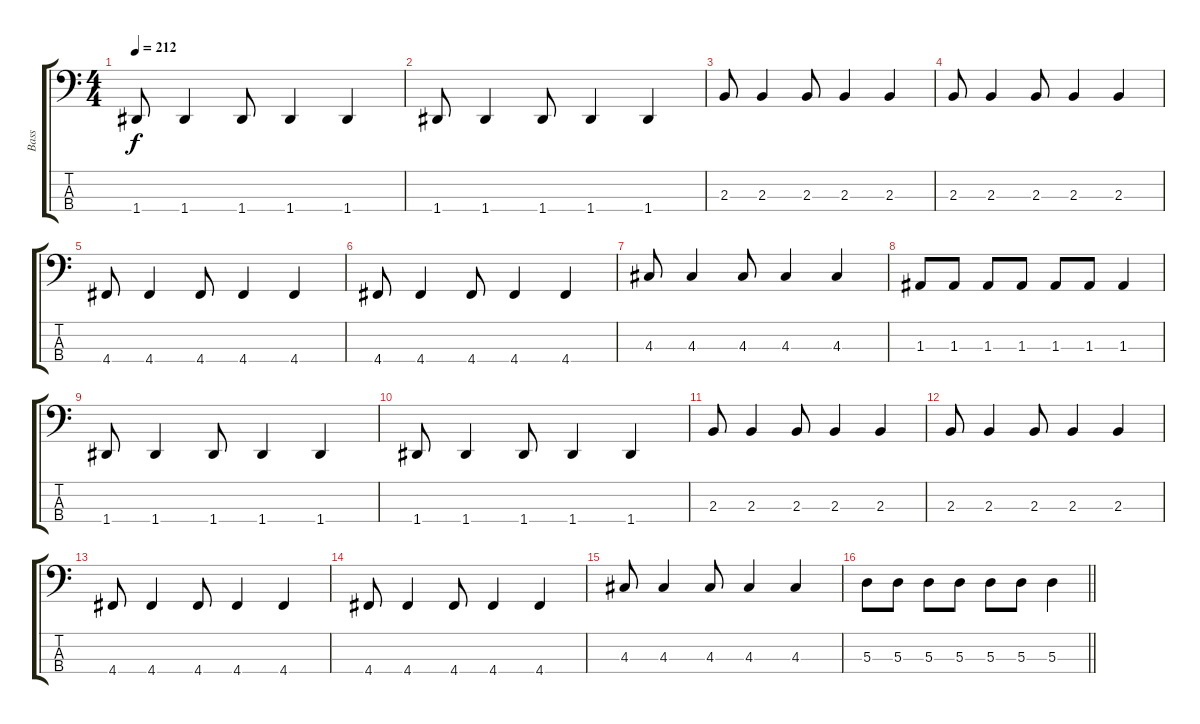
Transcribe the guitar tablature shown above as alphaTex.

\track ("Bass" "Bass") {instrument electricbassfinger}
\staff {score tabs}
\tuning (G2 D2 A1 D1) {hide}
\ts (4 4)
\tempo 212
\clef f4
\ks c
1.4.8{dy f} 1.4.4 1.4.8 1.4.4 1.4.4 |
1.4.8 1.4.4 1.4.8 1.4.4 1.4.4 |
2.3.8 2.3.4 2.3.8 2.3.4 2.3.4 |
2.3.8 2.3.4 2.3.8 2.3.4 2.3.4 |
4.4.8 4.4.4 4.4.8 4.4.4 4.4.4 |
4.4.8 4.4.4 4.4.8 4.4.4 4.4.4 |
4.3.8 4.3.4 4.3.8 4.3.4 4.3.4 |
1.3.8 1.3.8 1.3.8 1.3.8 1.3.8 1.3.8 1.3.4 |
1.4.8 1.4.4 1.4.8 1.4.4 1.4.4 |
1.4.8 1.4.4 1.4.8 1.4.4 1.4.4 |
2.3.8 2.3.4 2.3.8 2.3.4 2.3.4 |
2.3.8 2.3.4 2.3.8 2.3.4 2.3.4 |
4.4.8 4.4.4 4.4.8 4.4.4 4.4.4 |
4.4.8 4.4.4 4.4.8 4.4.4 4.4.4 |
4.3.8 4.3.4 4.3.8 4.3.4 4.3.4 |
\barLineRight lightlight
5.3.8 5.3.8 5.3.8 5.3.8 5.3.8 5.3.8 5.3.4
